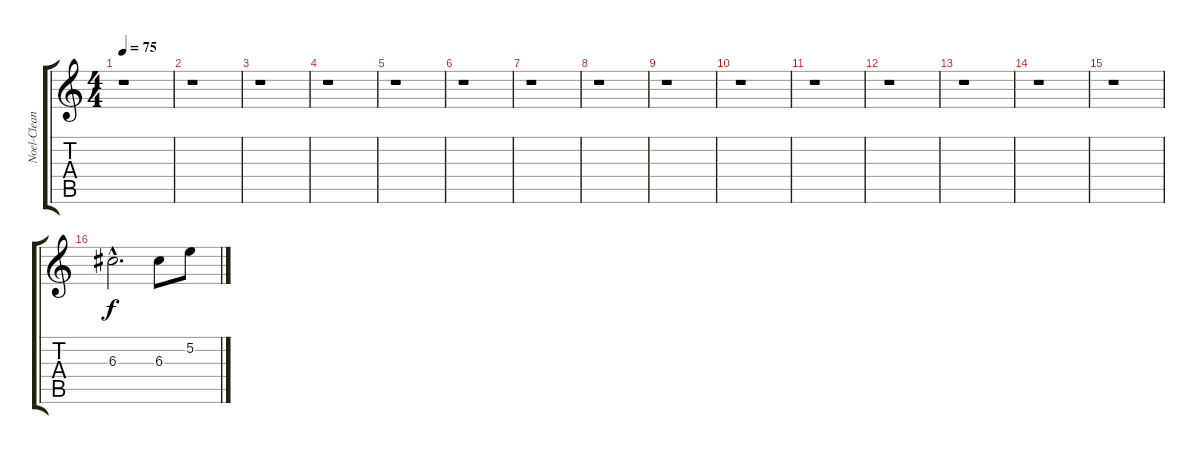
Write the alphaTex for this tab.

\track ("Noel-Clean Gtr." "Noel-Clean") {instrument electricguitarjazz}
\staff {score tabs}
\tuning (E4 B3 G3 D3 A2 E2) {hide}
\ts (4 4)
\tempo 75
\clef g2
\ks c
r.1{dy f} |
r.1 |
r.1 |
r.1 |
r.1 |
r.1 |
r.1 |
r.1 |
r.1 |
r.1 |
r.1 |
r.1 |
r.1 |
r.1 |
r.1 |
6.3{hac}.2{d} 6.3.8 5.2.8
